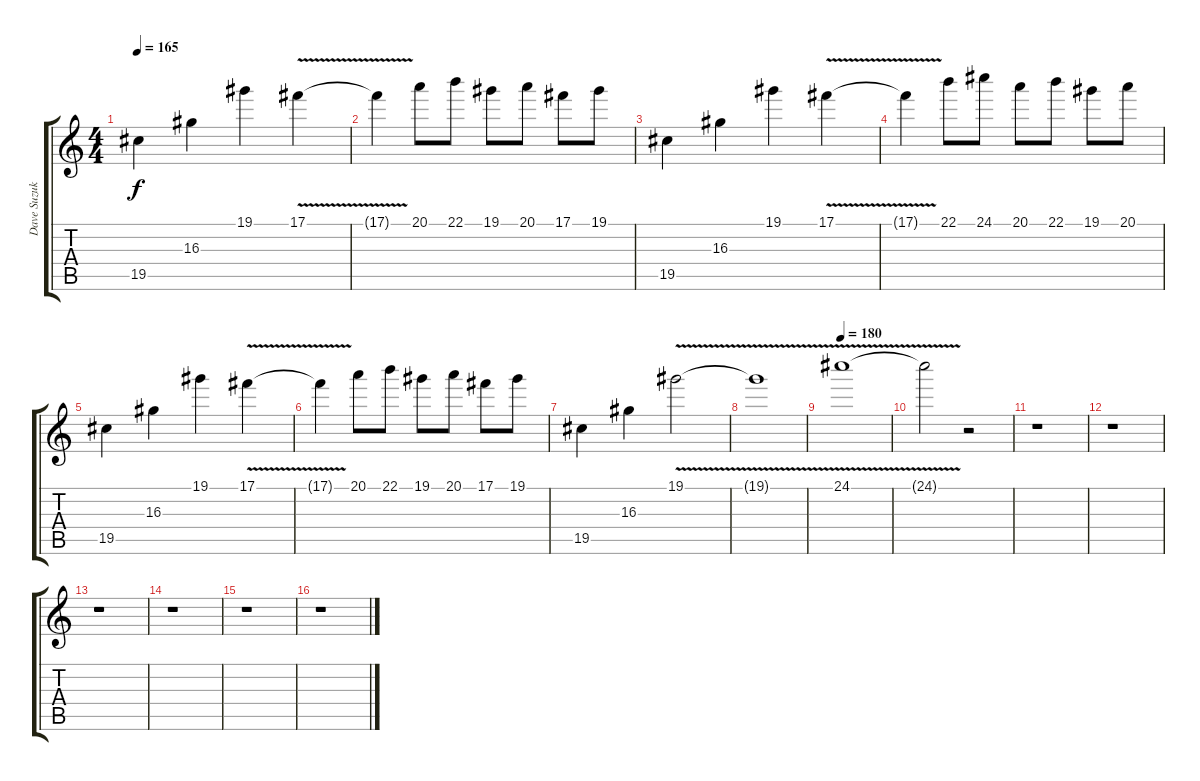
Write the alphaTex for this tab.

\track ("Dave Suzuki - Lead (Melodic Part)" "Dave Suzuk") {instrument distortionguitar}
\staff {score tabs}
\tuning (Db4 Ab3 E3 B2 Gb2 Db2) {hide}
\ts (4 4)
\tempo 165
\clef g2
\ks c
19.5.4{dy f} 16.3.4 19.1.4 17.1{v}.4 |
17.1{t}.4 20.1.8 22.1.8 19.1.8 20.1.8 17.1.8 19.1.8 |
19.5.4 16.3.4 19.1.4 17.1{v}.4 |
17.1{t}.4 22.1.8 24.1.8 20.1.8 22.1.8 19.1.8 20.1.8 |
19.5.4 16.3.4 19.1.4 17.1{v}.4 |
17.1{t}.4 20.1.8 22.1.8 19.1.8 20.1.8 17.1.8 19.1.8 |
19.5.4 16.3.4 19.1{v}.2 |
19.1{t}.1 |
\tempo 180
24.1{v}.1 |
24.1{t}.2 r.2 |
r.1 |
r.1 |
r.1 |
r.1 |
r.1 |
r.1
